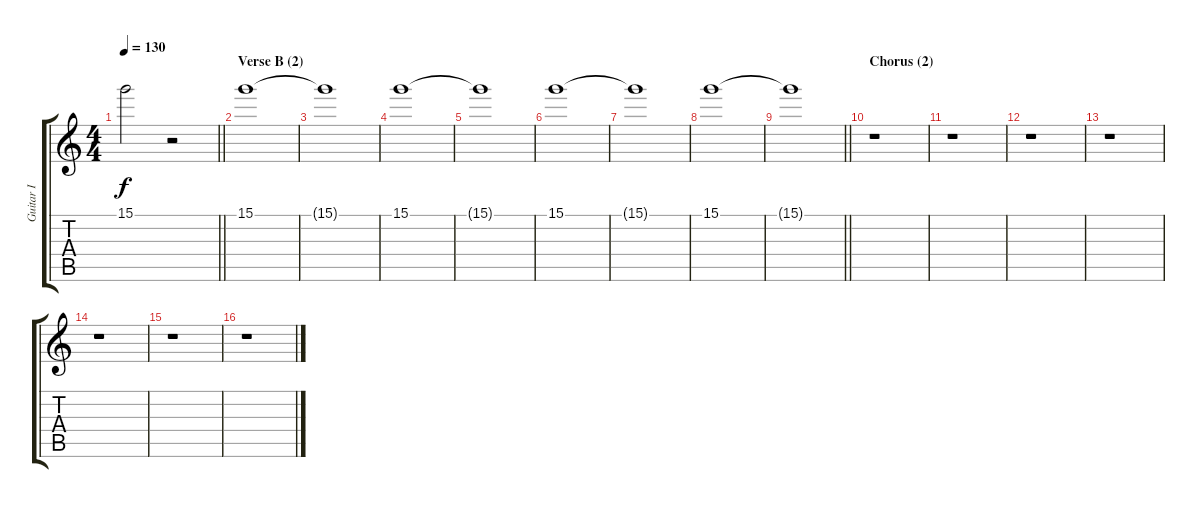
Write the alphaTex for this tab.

\track ("Guitar I" "Guitar I") {instrument distortionguitar}
\staff {score tabs}
\tuning (E4 B3 G3 D3 A2 E2) {hide}
\ts (4 4)
\tempo 130
\clef g2
\barLineRight lightlight
\ks c
15.1{t}.2{dy f} r.2 |
\section ("" "Verse B (2)")
15.1.1 |
15.1{t}.1 |
15.1.1 |
15.1{t}.1 |
15.1.1 |
15.1{t}.1 |
15.1.1 |
\barLineRight lightlight
15.1{t}.1 |
\section ("" "Chorus (2)")
r.1 |
r.1 |
r.1 |
r.1 |
r.1 |
r.1 |
r.1
